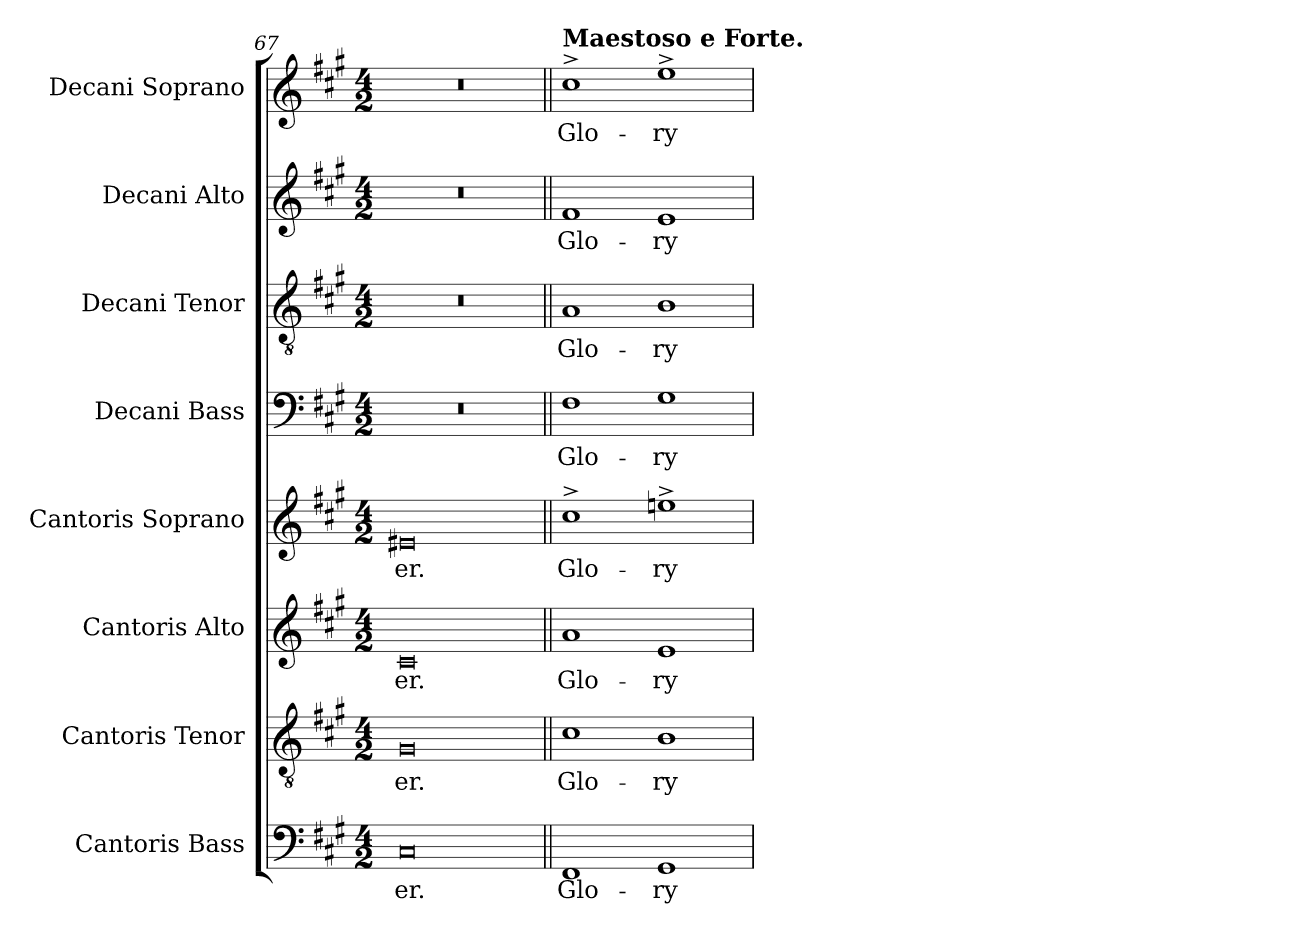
**kern	**text	**kern	**text	**kern	**text	**kern	**text	**kern	**text	**kern	**text	**kern	**text	**kern	**text
*part8	*part8	*part7	*part7	*part6	*part6	*part5	*part5	*part4	*part4	*part3	*part3	*part2	*part2	*part1	*part1
*staff8	*staff8	*staff7	*staff7	*staff6	*staff6	*staff5	*staff5	*staff4	*staff4	*staff3	*staff3	*staff2	*staff2	*staff1	*staff1
*I"Cantoris Bass	*	*I"Cantoris Tenor	*	*I"Cantoris Alto	*	*I"Cantoris Soprano	*	*I"Decani Bass	*	*I"Decani Tenor	*	*I"Decani Alto	*	*I"Decani Soprano	*
*I'Can B.	*	*I'Can T.	*	*I'Can A.	*	*I'Can S.	*	*I'Dec B.	*	*I'Dec T.	*	*I'Dec A.	*	*I'Dec S.	*
*clefF4	*	*clefGv2	*	*clefG2	*	*clefG2	*	*clefF4	*	*clefGv2	*	*clefG2	*	*clefG2	*
*	*	*ITrd7c12	*	*	*	*	*	*	*	*ITrd7c12	*	*	*	*	*
*k[f#c#g#]	*	*k[f#c#g#]	*	*k[f#c#g#]	*	*k[f#c#g#]	*	*k[f#c#g#]	*	*k[f#c#g#]	*	*k[f#c#g#]	*	*k[f#c#g#]	*
*A:	*	*A:	*	*A:	*	*A:	*	*A:	*	*A:	*	*A:	*	*A:	*
*M4/2	*	*M4/2	*	*M4/2	*	*M4/2	*	*M4/2	*	*M4/2	*	*M4/2	*	*M4/2	*
=67	=67	=67	=67	=67	=67	=67	=67	=67	=67	=67	=67	=67	=67	=67	=67
!	!LO:LY:b:color=#000000	!	!	!	!	!	!	!	!	!	!	!	!	!	!
!	!	!	!LO:LY:b:color=#000000	!	!	!	!	!	!	!	!	!	!	!	!
!	!	!	!	!	!LO:LY:b:color=#000000	!	!	!	!	!	!	!	!	!	!
!	!	!	!	!	!	!	!LO:LY:b:color=#000000	!LO:N:vis=1	!	!LO:N:vis=1	!	!LO:N:vis=1	!	!LO:N:vis=1	!
0C#i	-er.	0GG#i	-er.	0c#i	-er.	0e#Xi	-er.	0r	.	0r	.	0r	.	0r	.
=68||	=68||	=68||	=68||	=68||	=68||	=68||	=68||	=68||	=68||	=68||	=68||	=68||	=68||	=68||	=68||
!	!LO:LY:b:color=#000000	!	!	!	!	!	!	!	!	!	!	!	!	!	!
!	!	!	!LO:LY:b:color=#000000	!	!	!	!	!	!	!	!	!	!	!	!
!	!	!	!	!	!LO:LY:b:color=#000000	!	!	!	!	!	!	!	!	!	!
!	!	!	!	!	!	!	!LO:LY:b:color=#000000	!	!	!	!	!	!	!	!
!	!	!	!	!	!	!	!	!	!LO:LY:b:color=#000000	!	!	!	!	!	!
!	!	!	!	!	!	!	!	!	!	!	!LO:LY:b:color=#000000	!	!	!	!
!	!	!	!	!	!	!	!	!	!	!	!	!	!LO:LY:b:color=#000000	!	!
*	*	*	*	*	*	*	*	*	*	*	*	*	*	*MM70	*
!	!	!	!	!	!	!	!	!	!	!	!	!	!	!LO:TX:a:B:t=Maestoso e Forte.	!
!	!	!	!	!	!	!	!	!	!	!	!	!	!	!	!LO:LY:b:color=#000000
1FF#i	Glo-	1C#i	Glo-	1ai	Glo-	1cc#^i	Glo-	1F#i	Glo-	1AAi	Glo-	1f#i	Glo-	1cc#^i	Glo-
!	!LO:LY:b:color=#000000	!	!	!	!	!	!	!	!	!	!	!	!	!	!
!	!	!	!LO:LY:b:color=#000000	!	!	!	!	!	!	!	!	!	!	!	!
!	!	!	!	!	!LO:LY:b:color=#000000	!	!	!	!	!	!	!	!	!	!
!	!	!	!	!	!	!	!LO:LY:b:color=#000000	!	!	!	!	!	!	!	!
!	!	!	!	!	!	!	!	!	!LO:LY:b:color=#000000	!	!	!	!	!	!
!	!	!	!	!	!	!	!	!	!	!	!LO:LY:b:color=#000000	!	!	!	!
!	!	!	!	!	!	!	!	!	!	!	!	!	!LO:LY:b:color=#000000	!	!
!	!	!	!	!	!	!	!	!	!	!	!	!	!	!	!LO:LY:b:color=#000000
1GG#i	-ry	1BBi	-ry	1ei	-ry	1een^i	-ry	1G#i	-ry	1BBi	-ry	1ei	-ry	1ee^i	-ry
=	=	=	=	=	=	=	=	=	=	=	=	=	=	=	=
*-	*-	*-	*-	*-	*-	*-	*-	*-	*-	*-	*-	*-	*-	*-	*-
